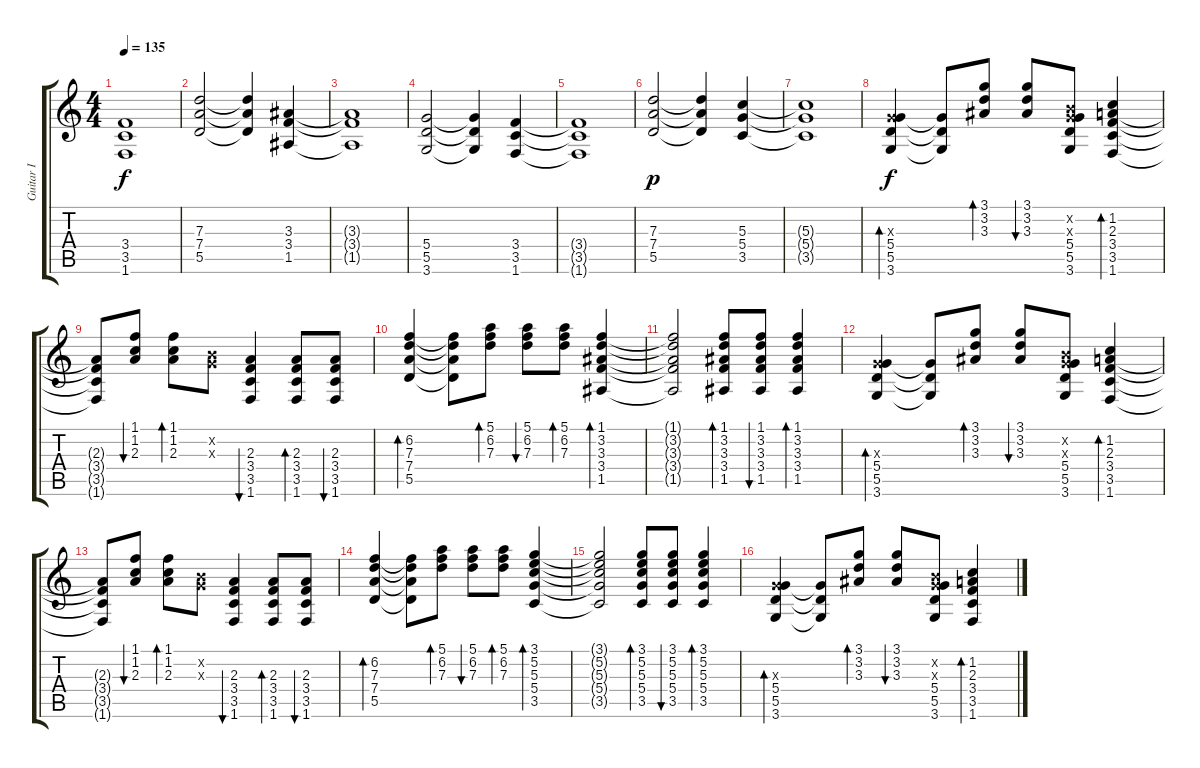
\track ("Guitar I" "Guitar I") {instrument distortionguitar}
\staff {score tabs}
\tuning (E4 B3 G3 D3 A2 E2) {hide}
\ts (4 4)
\tempo 135
\clef g2
\ks c
(3.4{t} 3.5{t} 1.6{t}).1{dy f} |
(7.3 7.4 5.5).2 (7.3{t} 7.4{t} 5.5{t}).4 (3.3 3.4 1.5).4 |
(3.3{t} 3.4{t} 1.5{t}).1 |
(5.4 5.5 3.6).2 (5.4{t} 5.5{t} 3.6{t}).4 (3.4 3.5 1.6).4 |
(3.4{t} 3.5{t} 1.6{t}).1 |
(7.3 7.4 5.5).2{dy p} (7.3{t} 7.4{t} 5.5{t}).4 (5.3 5.4 3.5).4 |
(5.3{t} 5.4{t} 3.5{t}).1 |
(0.3{x} 5.4 5.5 3.6).4{bd 120 dy f instrument acousticguitarsteel} (5.4{t} 5.5{t} 3.6{t}).8 (3.1 3.2 3.3).8{bd 120} (3.1 3.2 3.3).8{bu 120} (0.2{x} 0.3{x} 5.4 5.5 3.6).8 (1.2 2.3 3.4 3.5 1.6).4{bd 120} |
(2.3{t} 3.4{t} 3.5{t} 1.6{t}).8 (1.1 1.2 2.3).8{bu 120} (1.1 1.2 2.3).8{bd 120} (0.2{x} 0.3{x}).8 (2.3 3.4 3.5 1.6).4{bu 120} (2.3 3.4 3.5 1.6).8{bd 120} (2.3 3.4 3.5 1.6).8{bu 120} |
(6.2 7.3 7.4 5.5).4{bd 120} (6.2{t} 7.3{t} 7.4{t} 5.5{t}).8 (5.1 6.2 7.3).8{bd 120} (5.1 6.2 7.3).8{bu 120} (5.1 6.2 7.3).8{bd 120} (1.1 3.2 3.3 3.4 1.5).4{bd 240} |
(1.1{t} 3.2{t} 3.3{t} 3.4{t} 1.5{t}).2 (1.1 3.2 3.3 3.4 1.5).8{bd 120} (1.1 3.2 3.3 3.4 1.5).8{bu 120} (1.1 3.2 3.3 3.4 1.5).4{bd 120} |
(0.3{x} 5.4 5.5 3.6).4{bd 120 instrument acousticguitarsteel} (5.4{t} 5.5{t} 3.6{t}).8 (3.1 3.2 3.3).8{bd 120} (3.1 3.2 3.3).8{bu 120} (0.2{x} 0.3{x} 5.4 5.5 3.6).8 (1.2 2.3 3.4 3.5 1.6).4{bd 120} |
(2.3{t} 3.4{t} 3.5{t} 1.6{t}).8 (1.1 1.2 2.3).8{bu 120} (1.1 1.2 2.3).8{bd 120} (0.2{x} 0.3{x}).8 (2.3 3.4 3.5 1.6).4{bu 120} (2.3 3.4 3.5 1.6).8{bd 120} (2.3 3.4 3.5 1.6).8{bu 120} |
(6.2 7.3 7.4 5.5).4{bd 120} (6.2{t} 7.3{t} 7.4{t} 5.5{t}).8 (5.1 6.2 7.3).8{bd 120} (5.1 6.2 7.3).8{bu 120} (5.1 6.2 7.3).8{bd 120} (3.1 5.2 5.3 5.4 3.5).4{bd 240} |
(3.1{t} 5.2{t} 5.3{t} 5.4{t} 3.5{t}).2 (3.1 5.2 5.3 5.4 3.5).8{bd 120} (3.1 5.2 5.3 5.4 3.5).8{bu 120} (3.1 5.2 5.3 5.4 3.5).4{bd 120} |
(0.3{x} 5.4 5.5 3.6).4{bd 120 instrument acousticguitarsteel} (5.4{t} 5.5{t} 3.6{t}).8 (3.1 3.2 3.3).8{bd 120} (3.1 3.2 3.3).8{bu 120} (0.2{x} 0.3{x} 5.4 5.5 3.6).8 (1.2 2.3 3.4 3.5 1.6).4{bd 120}
